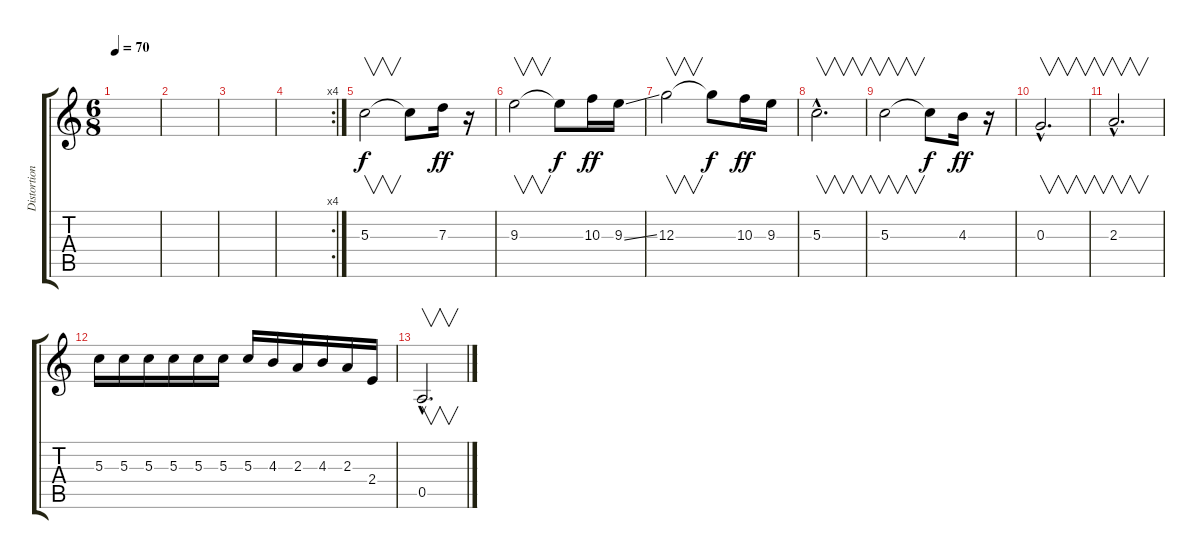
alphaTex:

\track ("Distortion" "Distortion") {instrument distortionguitar}
\staff {score tabs}
\tuning (E4 B3 G3 D3 A2 E2) {hide}
\ts (6 8)
\tempo 70
\clef g2
\ks c
|
|
|
\rc 4
|
5.3.2{v} 5.3{t}.8{dy f} 7.3.16{dy ff} r.16 |
9.3.2{v} 9.3{t}.8{dy f} 10.3.16{dy ff} 9.3{ss}.16 |
12.3.2{v} 12.3{t}.8{dy f} 10.3.16{dy ff} 9.3.16 |
5.3{hac}.2{v d} |
5.3.2{v} 5.3{t}.8{dy f} 4.3.16{dy ff} r.16 |
0.3{hac}.2{v d} |
2.3{hac}.2{v d} |
5.3.16 5.3.16 5.3.16 5.3.16 5.3.16 5.3.16 5.3.16 4.3.16 2.3.16 4.3.16 2.3.16 2.4.16 |
0.5{hac}.2{v d volume 0}
